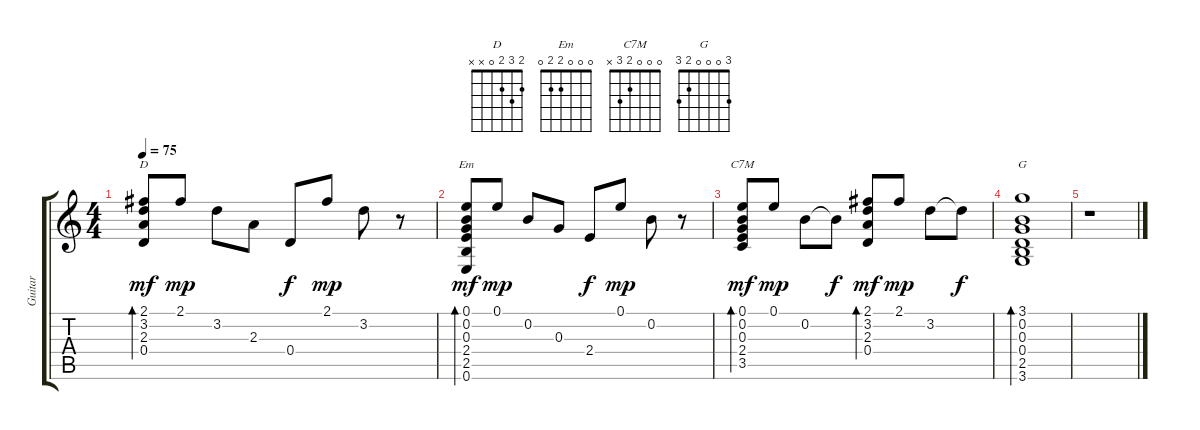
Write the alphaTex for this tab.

\track ("Guitar" "Guitar") {instrument electricguitarjazz}
\staff {score tabs}
\tuning (E4 B3 G3 D3 A2 E2) {hide}
\chord ("D" 2 3 2 0 x x)
\chord ("Em" 0 0 0 2 2 0)
\chord ("C7M" 0 0 0 2 3 x)
\chord ("G" 3 0 0 0 2 3)
\ts (4 4)
\tempo 75
\clef g2
\ks c
(2.1 3.2 2.3 0.4).8{bd 60 ch "D" dy mf} 2.1.8{dy mp} 3.2.8 2.3.8 0.4.8{dy f} 2.1.8{dy mp} 3.2.8 r.8 |
(0.1 0.2 0.3 2.4 2.5 0.6).8{bd 60 ch "Em" dy mf} 0.1.8{dy mp} 0.2.8 0.3.8 2.4.8{dy f} 0.1.8{dy mp} 0.2.8 r.8 |
(0.1 0.2 0.3 2.4 3.5).8{bd 60 ch "C7M" dy mf} 0.1.8{dy mp} 0.2.8 0.2{t}.8{dy f} (2.1 3.2 2.3 0.4).8{bd 60 dy mf} 2.1.8{dy mp} 3.2.8 3.2{t}.8{dy f} |
(3.1 0.2 0.3 0.4 2.5 3.6).1{bd 120 ch "G"} |
r.1
